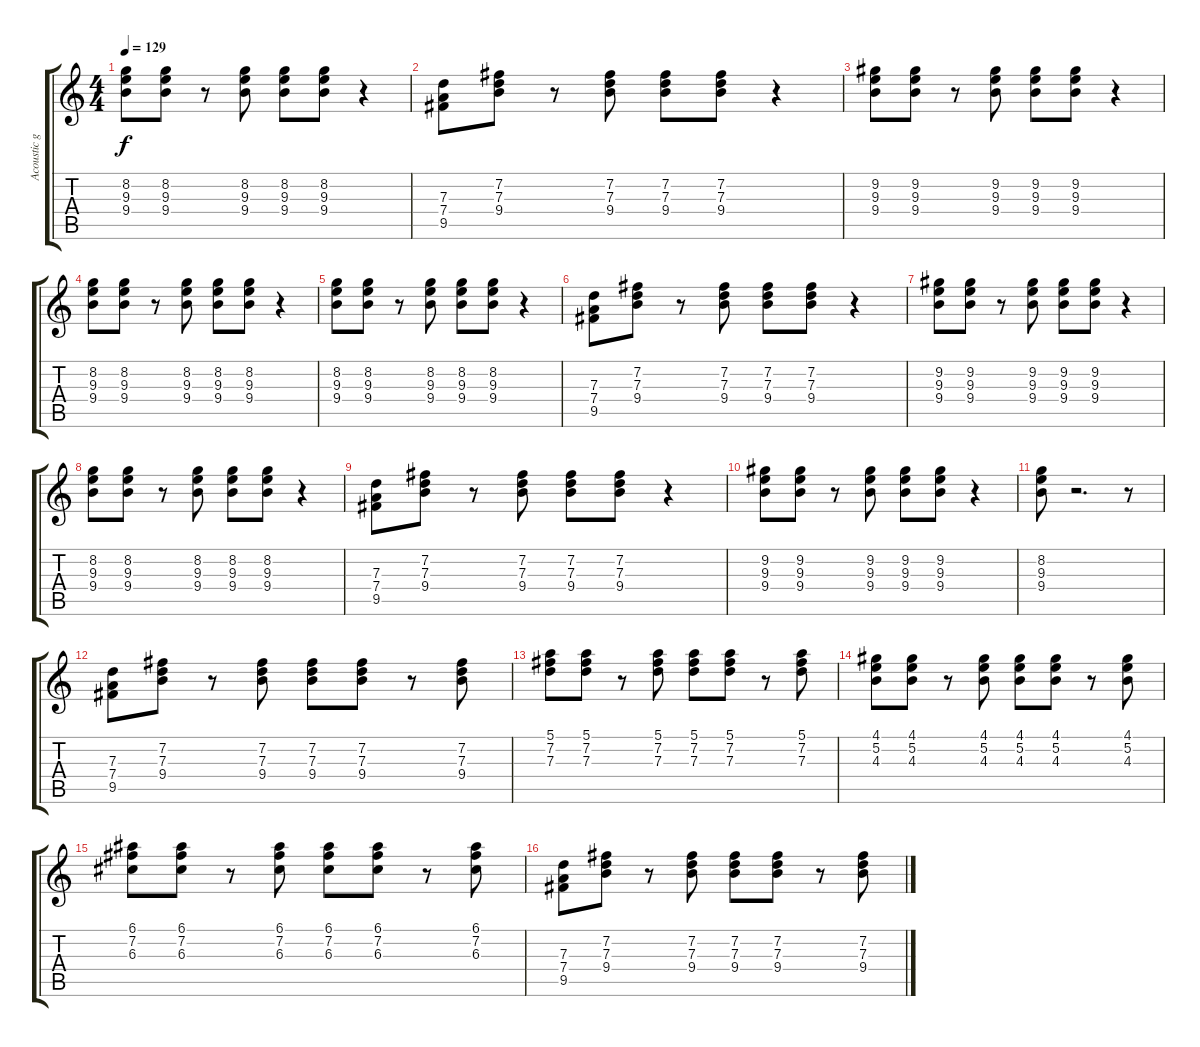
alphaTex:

\track ("Acoustic guitar" "Acoustic g") {instrument acousticguitarsteel}
\staff {score tabs}
\tuning (E4 B3 G3 D3 A2 E2) {hide}
\ts (4 4)
\tempo 129
\clef g2
\ks c
(8.2 9.3 9.4).8{dy f} (8.2 9.3 9.4).8 r.8 (8.2 9.3 9.4).8 (8.2 9.3 9.4).8 (8.2 9.3 9.4).8 r.4 |
(7.3 7.4 9.5).8 (7.2 7.3 9.4).8 r.8 (7.2 7.3 9.4).8 (7.2 7.3 9.4).8 (7.2 7.3 9.4).8 r.4 |
(9.2 9.3 9.4).8 (9.2 9.3 9.4).8 r.8 (9.2 9.3 9.4).8 (9.2 9.3 9.4).8 (9.2 9.3 9.4).8 r.4 |
(8.2 9.3 9.4).8 (8.2 9.3 9.4).8 r.8 (8.2 9.3 9.4).8 (8.2 9.3 9.4).8 (8.2 9.3 9.4).8 r.4 |
(8.2 9.3 9.4).8 (8.2 9.3 9.4).8 r.8 (8.2 9.3 9.4).8 (8.2 9.3 9.4).8 (8.2 9.3 9.4).8 r.4 |
(7.3 7.4 9.5).8 (7.2 7.3 9.4).8 r.8 (7.2 7.3 9.4).8 (7.2 7.3 9.4).8 (7.2 7.3 9.4).8 r.4 |
(9.2 9.3 9.4).8 (9.2 9.3 9.4).8 r.8 (9.2 9.3 9.4).8 (9.2 9.3 9.4).8 (9.2 9.3 9.4).8 r.4 |
(8.2 9.3 9.4).8 (8.2 9.3 9.4).8 r.8 (8.2 9.3 9.4).8 (8.2 9.3 9.4).8 (8.2 9.3 9.4).8 r.4 |
(7.3 7.4 9.5).8 (7.2 7.3 9.4).8 r.8 (7.2 7.3 9.4).8 (7.2 7.3 9.4).8 (7.2 7.3 9.4).8 r.4 |
(9.2 9.3 9.4).8 (9.2 9.3 9.4).8 r.8 (9.2 9.3 9.4).8 (9.2 9.3 9.4).8 (9.2 9.3 9.4).8 r.4 |
(8.2 9.3 9.4).8 r.2{d} r.8 |
(7.3 7.4 9.5).8 (7.2 7.3 9.4).8 r.8 (7.2 7.3 9.4).8 (7.2 7.3 9.4).8 (7.2 7.3 9.4).8 r.8 (7.2 7.3 9.4).8 |
(5.1 7.2 7.3).8 (5.1 7.2 7.3).8 r.8 (5.1 7.2 7.3).8 (5.1 7.2 7.3).8 (5.1 7.2 7.3).8 r.8 (5.1 7.2 7.3).8 |
(4.1 5.2 4.3).8 (4.1 5.2 4.3).8 r.8 (4.1 5.2 4.3).8 (4.1 5.2 4.3).8 (4.1 5.2 4.3).8 r.8 (4.1 5.2 4.3).8 |
(6.1 7.2 6.3).8 (6.1 7.2 6.3).8 r.8 (6.1 7.2 6.3).8 (6.1 7.2 6.3).8 (6.1 7.2 6.3).8 r.8 (6.1 7.2 6.3).8 |
(7.3 7.4 9.5).8 (7.2 7.3 9.4).8 r.8 (7.2 7.3 9.4).8 (7.2 7.3 9.4).8 (7.2 7.3 9.4).8 r.8 (7.2 7.3 9.4).8
